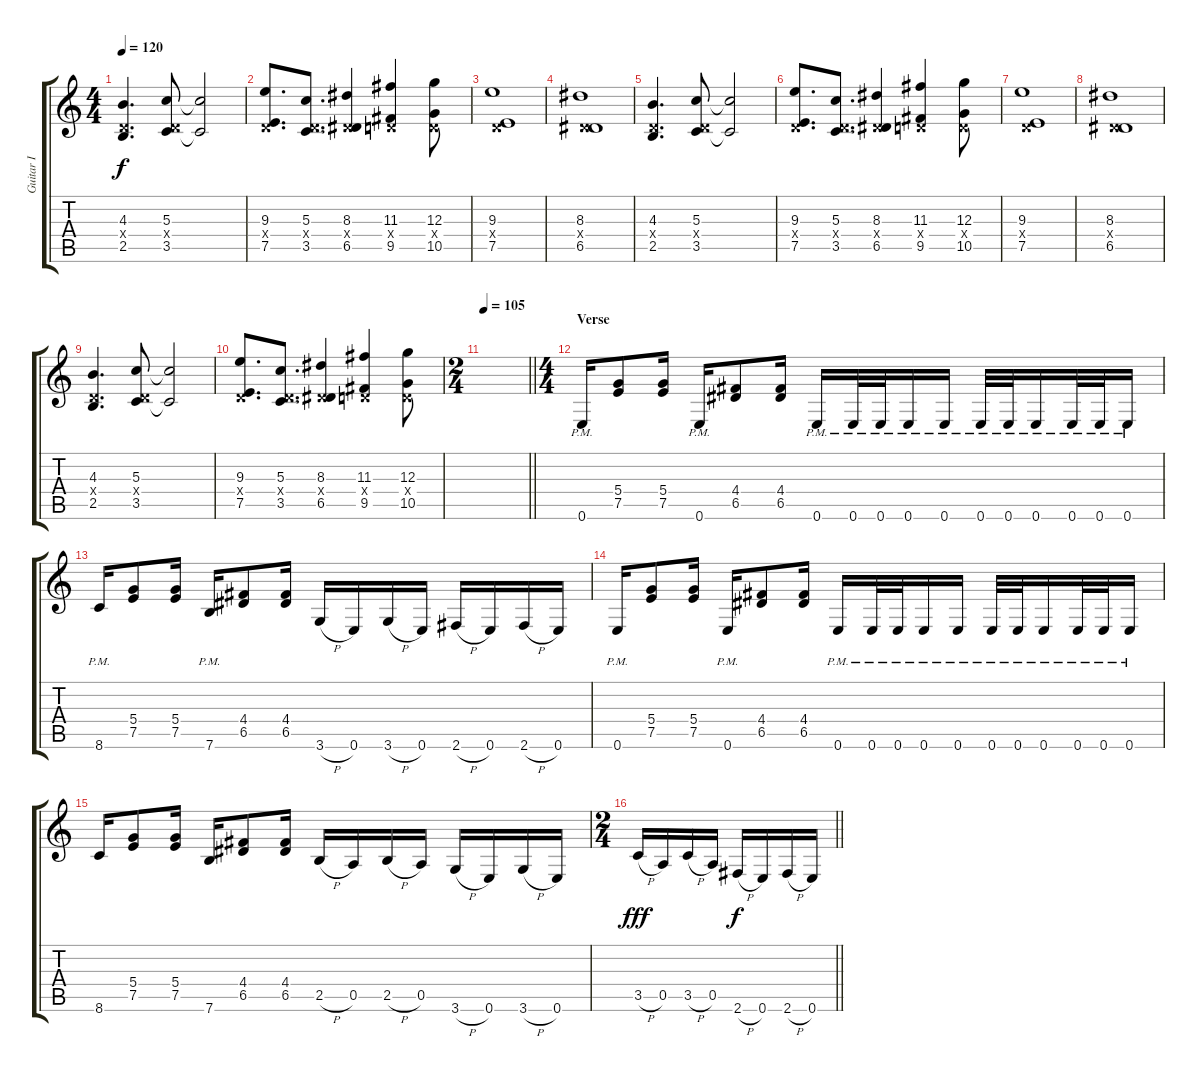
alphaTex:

\track ("Guitar I" "Guitar I") {instrument distortionguitar}
\staff {score tabs}
\tuning (E4 B3 G3 D3 A2 E2) {hide}
\ts (4 4)
\tempo 120
\clef g2
\ks c
(4.3 0.4{x} 2.5).4{d dy f} (5.3 0.4{x} 3.5).8 (5.3{t} 3.5{t}).2 |
(9.3 0.4{x} 7.5).8{d} (5.3 0.4{x} 3.5).8{d} (8.3 0.4{x} 6.5).4 (11.3 0.4{x} 9.5).4 (12.3 0.4{x} 10.5).8 |
(9.3 0.4{x} 7.5).1 |
(8.3 0.4{x} 6.5).1 |
(4.3 0.4{x} 2.5).4{d} (5.3 0.4{x} 3.5).8 (5.3{t} 3.5{t}).2 |
(9.3 0.4{x} 7.5).8{d} (5.3 0.4{x} 3.5).8{d} (8.3 0.4{x} 6.5).4 (11.3 0.4{x} 9.5).4 (12.3 0.4{x} 10.5).8 |
(9.3 0.4{x} 7.5).1 |
(8.3 0.4{x} 6.5).1 |
(4.3 0.4{x} 2.5).4{d} (5.3 0.4{x} 3.5).8 (5.3{t} 3.5{t}).2 |
(9.3 0.4{x} 7.5).8{d} (5.3 0.4{x} 3.5).8{d} (8.3 0.4{x} 6.5).4 (11.3 0.4{x} 9.5).4 (12.3 0.4{x} 10.5).8 |
\ts (2 4)
\tempo 105
\barLineRight lightlight
|
\ts (4 4)
\section ("" "Verse")
0.6{pm}.16 (5.4 7.5).8 (5.4 7.5).16 0.6{pm}.16 (4.4 6.5).8 (4.4 6.5).16 0.6{pm}.16 0.6{pm}.32 0.6{pm}.32 0.6{pm}.16 0.6{pm}.16 0.6{pm}.32 0.6{pm}.32 0.6{pm}.16 0.6{pm}.32 0.6{pm}.32 0.6{pm}.16 |
8.6{pm}.16 (5.4 7.5).8 (5.4 7.5).16 7.6{pm}.16 (4.4 6.5).8 (4.4 6.5).16 3.6{h}.16 0.6.16 3.6{h}.16 0.6.16 2.6{h}.16 0.6.16 2.6{h}.16 0.6.16 |
0.6{pm}.16 (5.4 7.5).8 (5.4 7.5).16 0.6{pm}.16 (4.4 6.5).8 (4.4 6.5).16 0.6{pm}.16 0.6{pm}.32 0.6{pm}.32 0.6{pm}.16 0.6{pm}.16 0.6{pm}.32 0.6{pm}.32 0.6{pm}.16 0.6{pm}.32 0.6{pm}.32 0.6{pm}.16 |
8.6.16 (5.4 7.5).8 (5.4 7.5).16 7.6.16 (4.4 6.5).8 (4.4 6.5).16 2.5{h}.16 0.5.16 2.5{h}.16 0.5.16 3.6{h}.16 0.6.16 3.6{h}.16 0.6.16 |
\ts (2 4)
\barLineRight lightlight
3.5{h}.16{dy fff} 0.5.16 3.5{h}.16 0.5.16 2.6{h}.16{dy f} 0.6.16 2.6{h}.16 0.6.16
